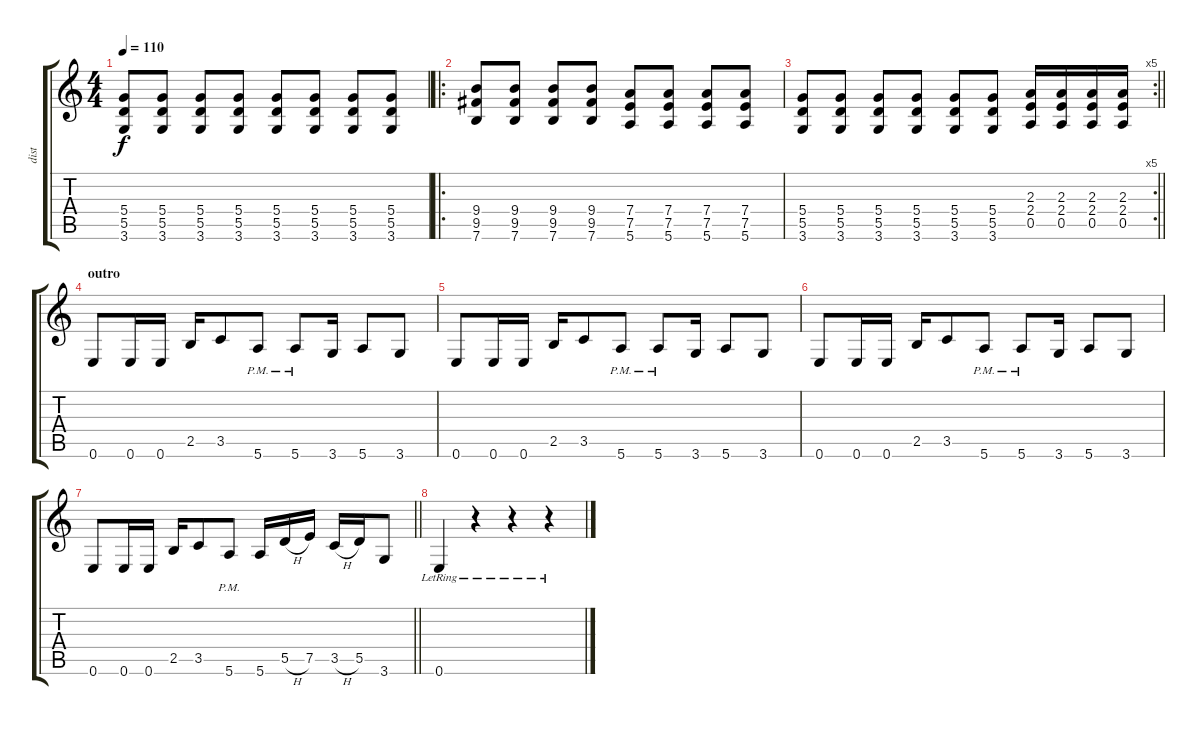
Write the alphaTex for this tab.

\track ("dist" "dist") {instrument distortionguitar}
\staff {score tabs}
\tuning (E4 B3 G3 D3 A2 E2) {hide}
\ts (4 4)
\tempo 110
\clef g2
\ks c
(5.4 5.5 3.6).8{dy f} (5.4 5.5 3.6).8 (5.4 5.5 3.6).8 (5.4 5.5 3.6).8 (5.4 5.5 3.6).8 (5.4 5.5 3.6).8 (5.4 5.5 3.6).8 (5.4 5.5 3.6).8 |
\ro
(9.4 9.5 7.6).8 (9.4 9.5 7.6).8 (9.4 9.5 7.6).8 (9.4 9.5 7.6).8 (7.4 7.5 5.6).8 (7.4 7.5 5.6).8 (7.4 7.5 5.6).8 (7.4 7.5 5.6).8 |
\rc 5
\barLineRight lightlight
(5.4 5.5 3.6).8 (5.4 5.5 3.6).8 (5.4 5.5 3.6).8 (5.4 5.5 3.6).8 (5.4 5.5 3.6).8 (5.4 5.5 3.6).8 (2.3 2.4 0.5).16 (2.3 2.4 0.5).16 (2.3 2.4 0.5).16 (2.3 2.4 0.5).16 |
\section ("" "outro")
0.6.8 0.6.16 0.6.16 2.5.16 3.5.8 5.6{pm}.8 5.6{pm}.8 3.6.16 5.6.8 3.6.8 |
0.6.8 0.6.16 0.6.16 2.5.16 3.5.8 5.6{pm}.8 5.6{pm}.8 3.6.16 5.6.8 3.6.8 |
0.6.8 0.6.16 0.6.16 2.5.16 3.5.8 5.6{pm}.8 5.6{pm}.8 3.6.16 5.6.8 3.6.8 |
\barLineRight lightlight
0.6.8 0.6.16 0.6.16 2.5.16 3.5.8 5.6{pm}.8 5.6.16 5.5{h}.16 7.5.16 3.5{h}.16 5.5.16 3.6.8 |
0.6{lr}.4 r.4 r.4 r.4
